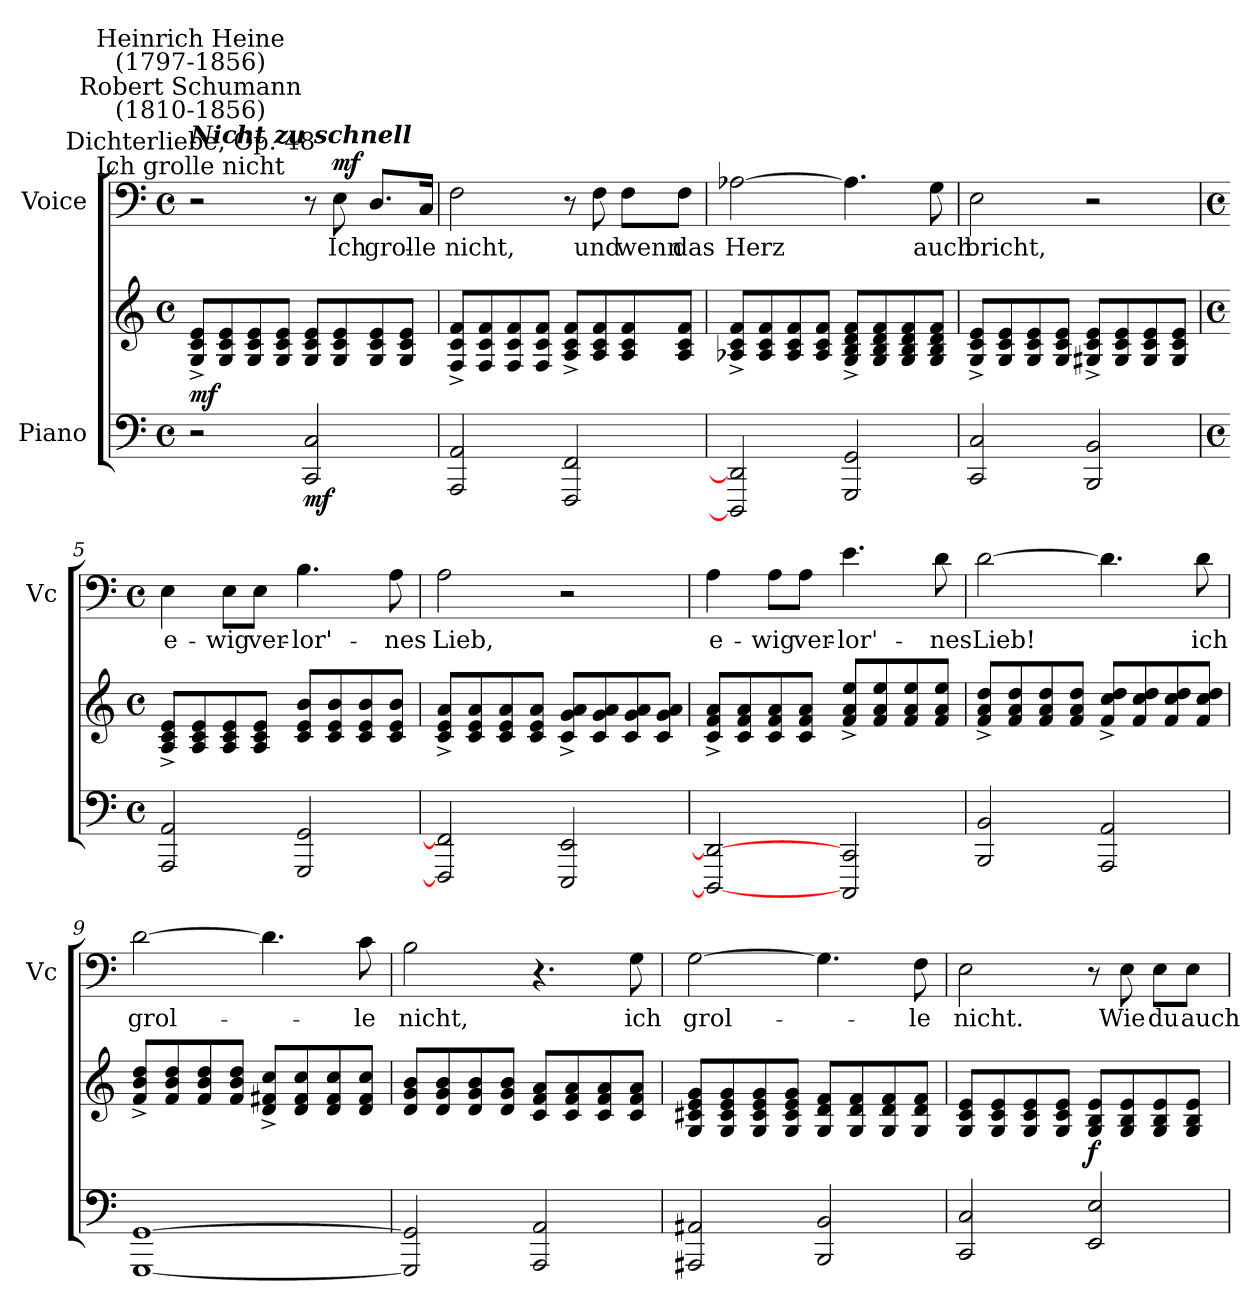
**kern	**kern	**dynam	**kern	**text	**dynam
*part2	*part2	*part2	*part1	*part1	*part1
*staff3	*staff2	*staff2/3	*staff1	*staff1	*staff1
*I"Piano	*	*	*I"Voice	*	*
*	*	*	*I'Vc	*	*
*clefF4	*clefG2	*	*clefF4	*	*
*k[]	*k[]	*	*k[]	*	*
*C:	*C:	*	*C:	*	*
*M4/4	*M4/4	*	*M4/4	*	*
*met(c)	*met(c)	*	*met(c)	*	*
=1	=1	=1	=1	=1	=1
!	!	!	!LO:TX:a:Bi:t=Nicht zu schnell	!	!
!	!	!	!LO:TX:a:cj:t=Ich grolle nicht	!	!
!	!	!	!LO:TX:a:cj:t=Dichterliebe, Op. 48	!	!
!	!	!	!LO:TX:a:cj:t=Robert Schumann\n(1810-1856)	!	!
!	!	!	!LO:TX:a:cj:t=Heinrich Heine\n(1797-1856)	!	!
!	!	!LO:DY:b	!	!	!
2r	8G^ 8c^ 8e^L	mf	2r	.	.
.	8G 8c 8e	.	.	.	.
.	8G 8c 8e	.	.	.	.
.	8G 8c 8eJ	.	.	.	.
!	!	!LO:DY:b=2	!	!	!
2CC 2C	8G 8c 8eL	mf	8r	.	.
!	!	!	!	!LO:LY:b	!LO:DY:b
.	8G 8c 8e	.	8E	Ich	mf
!	!	!	!	!LO:LY:b	!
.	8G 8c 8e	.	8.D/L	grol-	.
.	8G 8c 8eJ	.	.	.	.
!	!	!	!	!LO:LY:b	!
.	.	.	16C/Jk	-le	.
=2	=2	=2	=2	=2	=2
!	!	!	!	!LO:LY:b	!
2AAA 2AA	8F^ 8c^ 8f^L	.	2F	nicht,	.
.	8F 8c 8f	.	.	.	.
.	8F 8c 8f	.	.	.	.
.	8F 8c 8fJ	.	.	.	.
2FFF 2FF	8A^ 8c^ 8f^L	.	8r	.	.
!	!	!	!	!LO:LY:b	!
.	8A 8c 8f	.	8F	und	.
!	!	!	!	!LO:LY:b	!
.	8A 8c 8f	.	8F\L	wenn	.
!	!	!	!	!LO:LY:b	!
.	8A 8c 8fJ	.	8F\J	das	.
=3	=3	=3	=3	=3	=3
!	!	!	!	!LO:LY:b	!
2DDD] 2DD]	8A-X^ 8c^ 8f^L	.	[2A-X	Herz	.
.	8A- 8c 8f	.	.	.	.
.	8A- 8c 8f	.	.	.	.
.	8A- 8c 8fJ	.	.	.	.
2GGG 2GG	8G^ 8B^ 8d^ 8f^L	.	4.A-]	.	.
.	8G 8B 8d 8f	.	.	.	.
.	8G 8B 8d 8f	.	.	.	.
!	!	!	!	!LO:LY:b	!
.	8G 8B 8d 8fJ	.	8G	auch	.
=4	=4	=4	=4	=4	=4
!	!	!	!	!LO:LY:b	!
2CC 2C	8G^ 8c^ 8e^L	.	2E	bricht,	.
.	8G 8c 8e	.	.	.	.
.	8G 8c 8e	.	.	.	.
.	8G 8c 8eJ	.	.	.	.
2BBB 2BB	8G#X^ 8c^ 8e^L	.	2r	.	.
.	8G# 8c 8e	.	.	.	.
.	8G# 8c 8e	.	.	.	.
.	8G# 8c 8eJ	.	.	.	.
!!LO:LB:g=z
=5	=5	=5	=5	=5	=5
*M4/4	*M4/4	*	*M4/4	*	*
*met(c)	*met(c)	*	*met(c)	*	*
!	!	!	!	!LO:LY:b	!
2AAA 2AA	8A^ 8c^ 8e^L	.	4E	e-	.
.	8A 8c 8e	.	.	.	.
!	!	!	!	!LO:LY:b	!
.	8A 8c 8e	.	8E\L	-wig	.
!	!	!	!	!LO:LY:b	!
.	8A 8c 8eJ	.	8E\J	ver-	.
!	!	!	!	!LO:LY:b	!
2GGG 2GG	8c 8e 8bL	.	4.B\	-lor'-	.
.	8c 8e 8b	.	.	.	.
.	8c 8e 8b	.	.	.	.
!	!	!	!	!LO:LY:b	!
.	8c 8e 8bJ	.	8A	-nes	.
=6	=6	=6	=6	=6	=6
!	!	!	!	!LO:LY:b	!
2FFF] 2FF]	8c^ 8e^ 8a^L	.	2A	Lieb,	.
.	8c 8e 8a	.	.	.	.
.	8c 8e 8a	.	.	.	.
.	8c 8e 8aJ	.	.	.	.
2EEE 2EE	8c^ 8g^ 8a^L	.	2r	.	.
.	8c 8g 8a	.	.	.	.
.	8c 8g 8a	.	.	.	.
.	8c 8g 8aJ	.	.	.	.
=7	=7	=7	=7	=7	=7
!	!	!	!	!LO:LY:b	!
2DDD_ 2DD_	8c^ 8f^ 8a^L	.	4A	e-	.
.	8c 8f 8a	.	.	.	.
!	!	!	!	!LO:LY:b	!
.	8c 8f 8a	.	8A\L	-wig	.
!	!	!	!	!LO:LY:b	!
.	8c 8f 8aJ	.	8A\J	ver-	.
!	!	!	!	!LO:LY:b	!
2CCC 2CC	8f\^ 8a\^ 8ee\^L	.	4.e	-lor'-	.
.	8f/ 8a/ 8ee/	.	.	.	.
.	8f/ 8a/ 8ee/	.	.	.	.
!	!	!	!	!LO:LY:b	!
.	8f/ 8a/ 8ee/J	.	8d	-nes	.
=8	=8	=8	=8	=8	=8
!	!	!	!	!LO:LY:b	!
2BBB 2BB	8f^ 8a^ 8dd^L	.	[2d	Lieb!	.
.	8f 8a 8dd	.	.	.	.
.	8f 8a 8dd	.	.	.	.
.	8f 8a 8ddJ	.	.	.	.
2AAA 2AA	8f^ 8cc^ 8dd^L	.	4.d]	.	.
.	8f 8cc 8dd	.	.	.	.
.	8f 8cc 8dd	.	.	.	.
!	!	!	!	!LO:LY:b	!
.	8f 8cc 8ddJ	.	8d	ich	.
=9	=9	=9	=9	=9	=9
!	!	!	!	!LO:LY:b	!
[1GGG [1GG	8f^ 8b^ 8dd^L	.	[2d	grol-	.
.	8f 8b 8dd	.	.	.	.
.	8f 8b 8dd	.	.	.	.
.	8f 8b 8ddJ	.	.	.	.
.	8d^ 8f#X^ 8cc^L	.	4.d]	.	.
.	8d 8f# 8cc	.	.	.	.
.	8d 8f# 8cc	.	.	.	.
!	!	!	!	!LO:LY:b	!
.	8d 8f# 8ccJ	.	8c	le	.
!!LO:LB:g=z
=10	=10	=10	=10	=10	=10
!	!	!	!	!LO:LY:b	!
2GGG] 2GG]	8d 8g 8bL	.	2B	nicht,	.
.	8d 8g 8b	.	.	.	.
.	8d 8g 8b	.	.	.	.
.	8d 8g 8bJ	.	.	.	.
2AAA 2AA	8c 8f 8aL	.	4.r	.	.
.	8c 8f 8a	.	.	.	.
.	8c 8f 8a	.	.	.	.
!	!	!	!	!LO:LY:b	!
.	8c 8f 8aJ	.	8G	ich	.
=11	=11	=11	=11	=11	=11
!	!	!	!	!LO:LY:b	!
2AAA#X 2AA#X	8G 8c#X 8e 8gL	.	[2G	grol-	.
.	8G 8c# 8e 8g	.	.	.	.
.	8G 8c# 8e 8g	.	.	.	.
.	8G 8c# 8e 8gJ	.	.	.	.
2BBB 2BB	8G 8d 8fL	.	4.G]	.	.
.	8G 8d 8f	.	.	.	.
.	8G 8d 8f	.	.	.	.
!	!	!	!	!LO:LY:b	!
.	8G 8d 8fJ	.	8F	le	.
=12	=12	=12	=12	=12	=12
!	!	!	!	!LO:LY:b	!
2CC 2C	8G 8c 8eL	.	2E	nicht.	.
.	8G 8c 8e	.	.	.	.
.	8G 8c 8e	.	.	.	.
.	8G 8c 8eJ	.	.	.	.
!	!	!LO:DY:a=2	!	!	!
2EE 2E	8G 8B 8eL	f	8r	.	.
!	!	!	!	!LO:LY:b	!
.	8G 8B 8e	.	8E	Wie	.
!	!	!	!	!LO:LY:b	!
.	8G 8B 8e	.	8E\L	du	.
!	!	!	!	!LO:LY:b	!
.	8G 8B 8eJ	.	8E\J	auch	.
=	=	=	=	=	=
*-	*-	*-	*-	*-	*-
